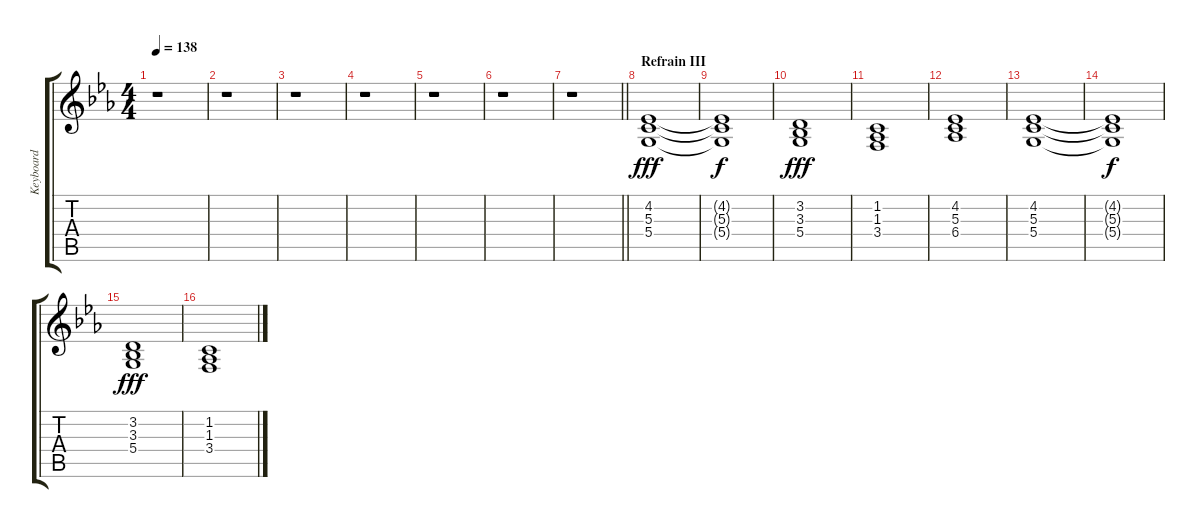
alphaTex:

\track ("Keyboard" "Keyboard") {instrument synthstrings2}
\staff {score tabs}
\tuning (E4 B3 G3 D3 A2 E2) {hide}
\ts (4 4)
\tempo 138
\clef g2
\ks eb
r.1{dy f} |
r.1 |
r.1 |
r.1 |
r.1 |
r.1 |
\barLineRight lightlight
r.1 |
\section ("" "Refrain III")
(4.2 5.3 5.4).1{dy fff} |
(4.2{t} 5.3{t} 5.4{t}).1{dy f} |
(3.2 3.3 5.4).1{dy fff} |
(1.2 1.3 3.4).1 |
(4.2 5.3 6.4).1 |
(4.2 5.3 5.4).1 |
(4.2{t} 5.3{t} 5.4{t}).1{dy f} |
(3.2 3.3 5.4).1{dy fff} |
(1.2 1.3 3.4).1
